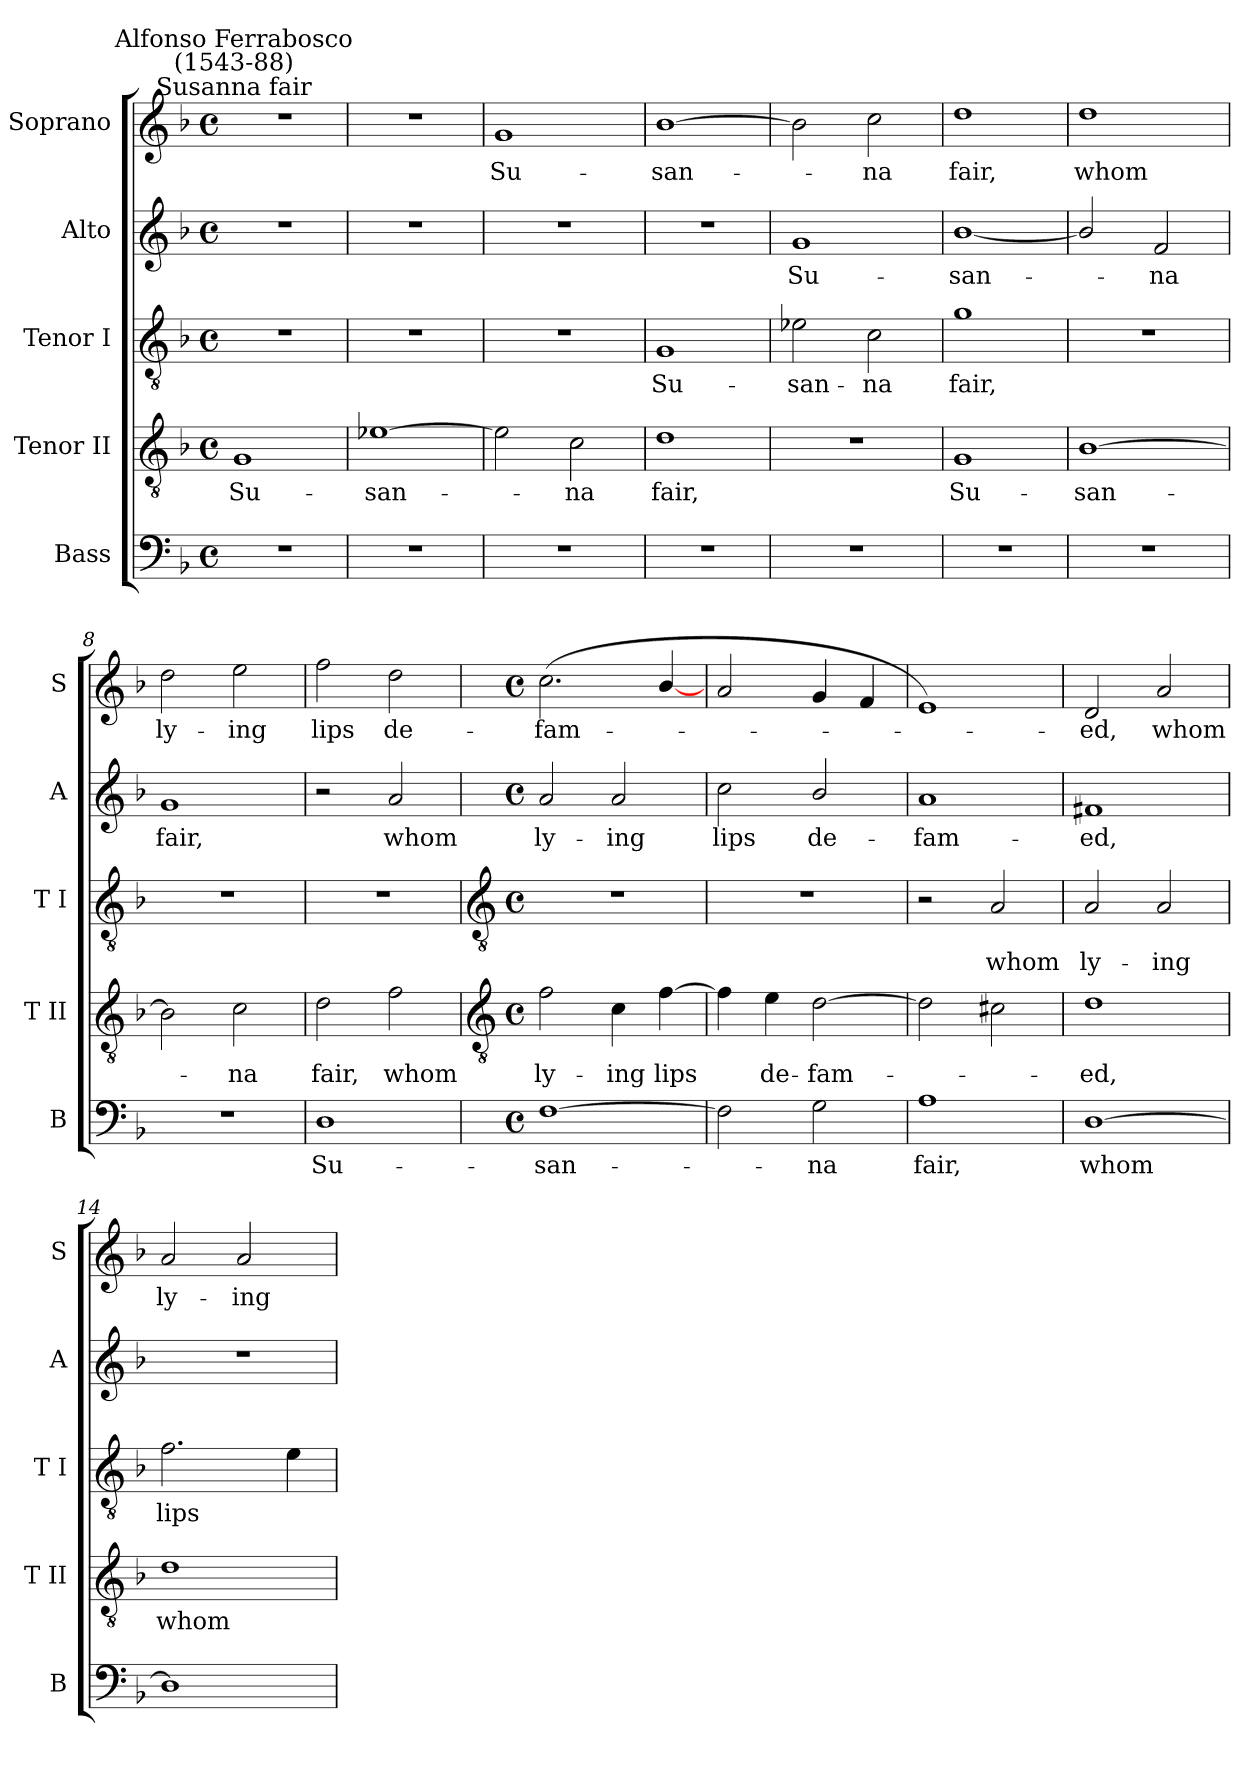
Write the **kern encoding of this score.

**kern	**text	**kern	**text	**kern	**text	**kern	**text	**kern	**text
*part5	*part5	*part4	*part4	*part3	*part3	*part2	*part2	*part1	*part1
*staff5	*staff5	*staff4	*staff4	*staff3	*staff3	*staff2	*staff2	*staff1	*staff1
*I"Bass	*	*I"Tenor II	*	*I"Tenor I	*	*I"Alto	*	*I"Soprano	*
*I'B	*	*I'T II	*	*I'T I	*	*I'A	*	*I'S	*
*clefF4	*	*clefGv2	*	*clefGv2	*	*clefG2	*	*clefG2	*
*k[b-]	*	*k[b-]	*	*k[b-]	*	*k[b-]	*	*k[b-]	*
*F:	*	*F:	*	*F:	*	*F:	*	*F:	*
*M4/4	*	*M4/4	*	*M4/4	*	*M4/4	*	*M4/4	*
*met(c)	*	*met(c)	*	*met(c)	*	*met(c)	*	*met(c)	*
=1	=1	=1	=1	=1	=1	=1	=1	=1	=1
!	!	!	!	!	!	!	!	!LO:TX:a:cj:t=Susanna fair	!
!	!	!	!	!	!	!	!	!LO:TX:a:cj:t=Alfonso Ferrabosco\n(1543-88)	!
!	!	!	!LO:LY:b	!	!	!	!	!	!
1r	.	1G	Su-	1r	.	1r	.	1r	.
=2	=2	=2	=2	=2	=2	=2	=2	=2	=2
!	!	!	!LO:LY:b	!	!	!	!	!	!
1r	.	[1e-X	-san-	1r	.	1r	.	1r	.
=3	=3	=3	=3	=3	=3	=3	=3	=3	=3
!	!	!	!	!	!	!	!	!	!LO:LY:b
1r	.	2e-]	.	1r	.	1r	.	1g	Su-
!	!	!	!LO:LY:b	!	!	!	!	!	!
.	.	2c	na	.	.	.	.	.	.
=4	=4	=4	=4	=4	=4	=4	=4	=4	=4
!	!	!	!LO:LY:b	!	!LO:LY:b	!	!	!	!LO:LY:b
1r	.	1d	fair,	1G	Su-	1r	.	[1b-	-san-
=5	=5	=5	=5	=5	=5	=5	=5	=5	=5
!	!	!	!	!	!LO:LY:b	!	!LO:LY:b	!	!
1r	.	1r	.	2e-X	-san-	1g	Su-	2b-]	.
!	!	!	!	!	!LO:LY:b	!	!	!	!LO:LY:b
.	.	.	.	2c	-na	.	.	2cc	na
=6	=6	=6	=6	=6	=6	=6	=6	=6	=6
!	!	!	!LO:LY:b	!	!LO:LY:b	!	!LO:LY:b	!	!LO:LY:b
1r	.	1G	Su-	1g	fair,	[1b-/	-san-	1dd	fair,
=7	=7	=7	=7	=7	=7	=7	=7	=7	=7
!	!	!	!LO:LY:b	!	!	!	!	!	!LO:LY:b
1r	.	[1B-	-san-	1r	.	2b-/]	.	1dd	whom
!	!	!	!	!	!	!	!LO:LY:b	!	!
.	.	.	.	.	.	2f	na	.	.
=8	=8	=8	=8	=8	=8	=8	=8	=8	=8
!	!	!	!	!	!	!	!LO:LY:b	!	!LO:LY:b
1r	.	2B-]	.	1r	.	1g	fair,	2dd	ly-
!	!	!	!LO:LY:b	!	!	!	!	!	!LO:LY:b
.	.	2c	na	.	.	.	.	2ee	-ing
=9	=9	=9	=9	=9	=9	=9	=9	=9	=9
!	!LO:LY:b	!	!LO:LY:b	!	!	!	!	!	!LO:LY:b
1D	Su-	2d	fair,	1r	.	2r	.	2ff	lips
!	!	!	!LO:LY:b	!	!	!	!LO:LY:b	!	!LO:LY:b
.	.	2f	whom	.	.	2a	whom	2dd	de-
!!LO:LB:g=z
=10	=10	=10	=10	=10	=10	=10	=10	=10	=10
*	*	*clefGv2	*	*clefGv2	*	*	*	*	*
*M4/4	*	*M4/4	*	*M4/4	*	*M4/4	*	*M4/4	*
*met(c)	*	*met(c)	*	*met(c)	*	*met(c)	*	*met(c)	*
!	!LO:LY:b	!	!LO:LY:b	!	!	!	!LO:LY:b	!	!LO:LY:b
[1F	-san-	2f	ly-	1r	.	2a	ly-	(<2.cc	-fam-
!	!	!	!LO:LY:b	!	!	!	!LO:LY:b	!	!
.	.	4c	-ing	.	.	2a	-ing	.	.
!	!	!	!LO:LY:b	!	!	!	!	!	!
.	.	[4f	lips	.	.	.	.	[4b-/	.
=11	=11	=11	=11	=11	=11	=11	=11	=11	=11
!	!	!	!	!	!	!	!LO:LY:b	!	!
2F]	.	4f]	.	1r	.	2cc	lips	2a	.
!	!	!	!LO:LY:b	!	!	!	!	!	!
.	.	4e	de-	.	.	.	.	.	.
!	!LO:LY:b	!	!LO:LY:b	!	!	!	!LO:LY:b	!	!
2G	na	[2d	-fam-	.	.	2b-/	de-	4g	.
.	.	.	.	.	.	.	.	4f	.
=12	=12	=12	=12	=12	=12	=12	=12	=12	=12
!	!LO:LY:b	!	!	!	!	!	!LO:LY:b	!	!
1A	fair,	2d]	.	2r	.	1a	-fam-	1e)	.
!	!	!	!	!	!LO:LY:b	!	!	!	!
.	.	2c#X	.	2A	whom	.	.	.	.
=13	=13	=13	=13	=13	=13	=13	=13	=13	=13
!	!LO:LY:b	!	!LO:LY:b	!	!LO:LY:b	!	!LO:LY:b	!	!LO:LY:b
[1D	whom	1d	ed,	2A	ly-	1f#X	-ed,	2d	ed,
!	!	!	!	!	!LO:LY:b	!	!	!	!LO:LY:b
.	.	.	.	2A	-ing	.	.	2a	whom
=14	=14	=14	=14	=14	=14	=14	=14	=14	=14
!	!	!	!LO:LY:b	!	!LO:LY:b	!	!	!	!LO:LY:b
1D]	.	1d	whom	2.f	lips	1r	.	2a	ly-
!	!	!	!	!	!	!	!	!	!LO:LY:b
.	.	.	.	.	.	.	.	2a	-ing
.	.	.	.	4e	.	.	.	.	.
=	=	=	=	=	=	=	=	=	=
*-	*-	*-	*-	*-	*-	*-	*-	*-	*-
